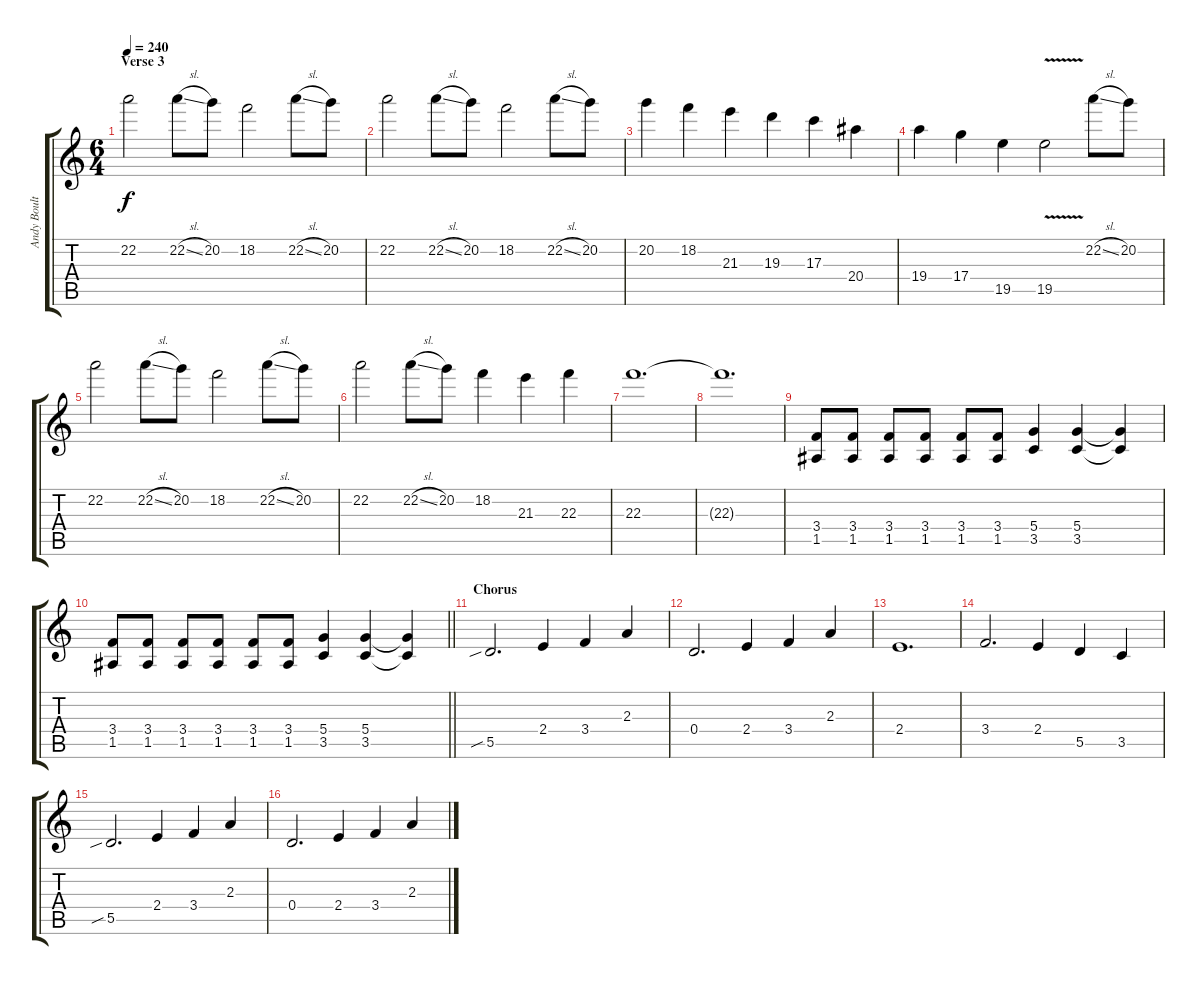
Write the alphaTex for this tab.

\track ("Andy Boulton" "Andy Boult") {instrument distortionguitar}
\staff {score tabs}
\tuning (E4 B3 G3 D3 A2 E2) {hide}
\ts (6 4)
\section ("" "Verse 3")
\tempo 240
\clef g2
\ks c
22.2.2{dy f} 22.2{sl}.8 20.2.8 18.2.2 22.2{sl}.8 20.2.8 |
22.2.2 22.2{sl}.8 20.2.8 18.2.2 22.2{sl}.8 20.2.8 |
20.2.4 18.2.4 21.3.4 19.3.4 17.3.4 20.4.4 |
19.4.4 17.4.4 19.5.4 19.5{v}.2 22.2{sl}.8 20.2.8 |
22.2.2 22.2{sl}.8 20.2.8 18.2.2 22.2{sl}.8 20.2.8 |
22.2.2 22.2{sl}.8 20.2.8 18.2.4 21.3.4 22.3.4 |
22.3.1{d} |
22.3{t}.1{d} |
(3.4 1.5).8 (3.4 1.5).8 (3.4 1.5).8 (3.4 1.5).8 (3.4 1.5).8 (3.4 1.5).8 (5.4 3.5).4 (5.4 3.5).4 (5.4{t} 3.5{t}).4 |
\barLineRight lightlight
(3.4 1.5).8 (3.4 1.5).8 (3.4 1.5).8 (3.4 1.5).8 (3.4 1.5).8 (3.4 1.5).8 (5.4 3.5).4 (5.4 3.5).4 (5.4{t} 3.5{t}).4 |
\section ("" "Chorus")
5.5{sib}.2{d} 2.4.4 3.4.4 2.3.4 |
0.4.2{d} 2.4.4 3.4.4 2.3.4 |
2.4.1{d} |
3.4.2{d} 2.4.4 5.5.4 3.5.4 |
5.5{sib}.2{d} 2.4.4 3.4.4 2.3.4 |
0.4.2{d} 2.4.4 3.4.4 2.3.4
